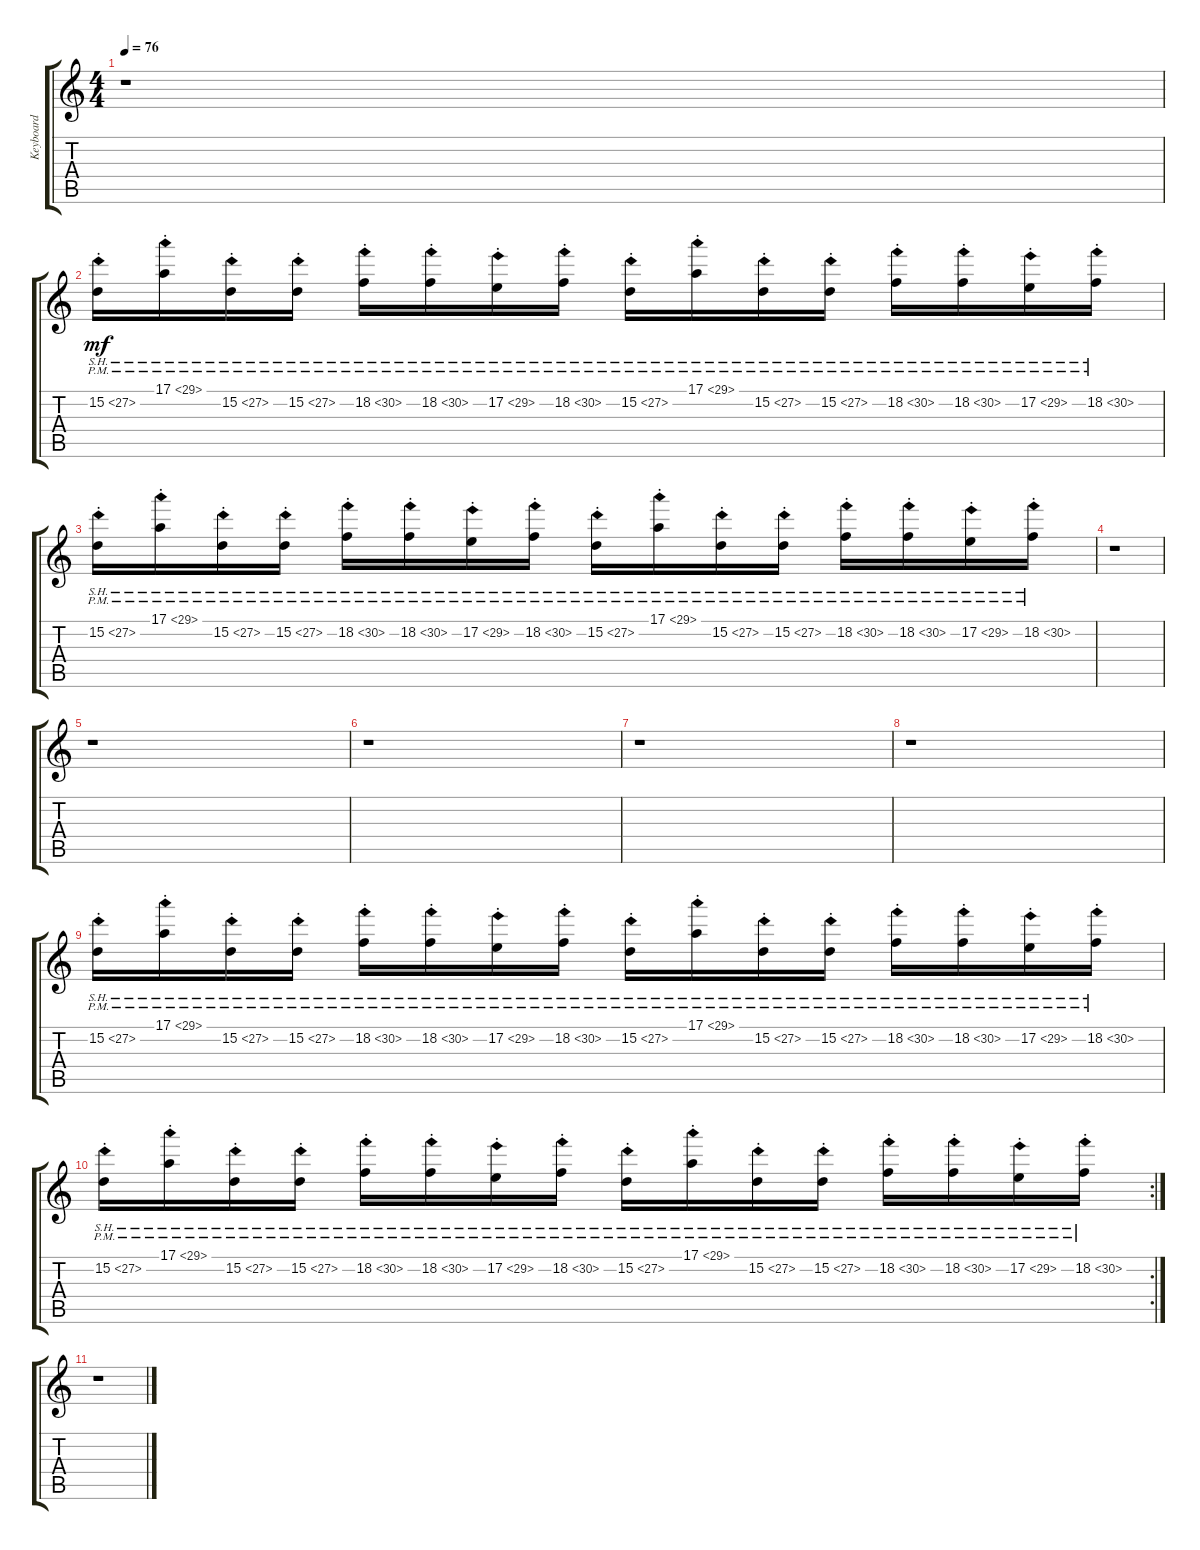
\track ("Keyboard" "Keyboard") {instrument pizzicatostrings}
\staff {score tabs}
\tuning (E4 B3 G3 D3 A2 E2) {hide}
\ts (4 4)
\tempo 76
\clef g2
\ks c
r.1{dy mf} |
15.2{sh 12 pm st}.16 17.1{sh 12 pm st}.16 15.2{sh 12 pm st}.16 15.2{sh 12 pm st}.16 18.2{sh 12 pm st}.16 18.2{sh 12 pm st}.16 17.2{sh 12 pm st}.16 18.2{sh 12 pm st}.16 15.2{sh 12 pm st}.16 17.1{sh 12 pm st}.16 15.2{sh 12 pm st}.16 15.2{sh 12 pm st}.16 18.2{sh 12 pm st}.16 18.2{sh 12 pm st}.16 17.2{sh 12 pm st}.16 18.2{sh 12 pm st}.16 |
15.2{sh 12 pm st}.16 17.1{sh 12 pm st}.16 15.2{sh 12 pm st}.16 15.2{sh 12 pm st}.16 18.2{sh 12 pm st}.16 18.2{sh 12 pm st}.16 17.2{sh 12 pm st}.16 18.2{sh 12 pm st}.16 15.2{sh 12 pm st}.16 17.1{sh 12 pm st}.16 15.2{sh 12 pm st}.16 15.2{sh 12 pm st}.16 18.2{sh 12 pm st}.16 18.2{sh 12 pm st}.16 17.2{sh 12 pm st}.16 18.2{sh 12 pm st}.16 |
r.1 |
r.1 |
r.1 |
r.1 |
r.1 |
15.2{sh 12 pm st}.16 17.1{sh 12 pm st}.16 15.2{sh 12 pm st}.16 15.2{sh 12 pm st}.16 18.2{sh 12 pm st}.16 18.2{sh 12 pm st}.16 17.2{sh 12 pm st}.16 18.2{sh 12 pm st}.16 15.2{sh 12 pm st}.16 17.1{sh 12 pm st}.16 15.2{sh 12 pm st}.16 15.2{sh 12 pm st}.16 18.2{sh 12 pm st}.16 18.2{sh 12 pm st}.16 17.2{sh 12 pm st}.16 18.2{sh 12 pm st}.16 |
\rc 2
15.2{sh 12 pm st}.16 17.1{sh 12 pm st}.16 15.2{sh 12 pm st}.16 15.2{sh 12 pm st}.16 18.2{sh 12 pm st}.16 18.2{sh 12 pm st}.16 17.2{sh 12 pm st}.16 18.2{sh 12 pm st}.16 15.2{sh 12 pm st}.16 17.1{sh 12 pm st}.16 15.2{sh 12 pm st}.16 15.2{sh 12 pm st}.16 18.2{sh 12 pm st}.16 18.2{sh 12 pm st}.16 17.2{sh 12 pm st}.16 18.2{sh 12 pm st}.16 |
r.1
